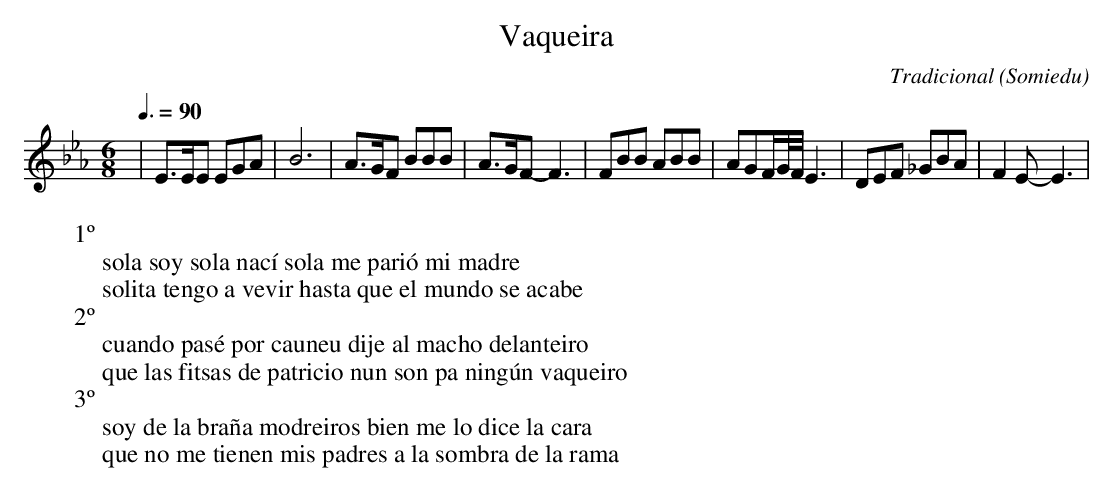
X:1
T:Vaqueira
C:Tradicional
O:Somiedu
M:6/8
L:1/8
Q:3/8=90
W:1º
W:sola soy sola nací sola me parió mi madre
W:solita tengo a vevir hasta que el mundo se acabe
W:2º
W:cuando pasé por cauneu dije al macho delanteiro
W:que las fitsas de patricio nun son pa ningún vaqueiro
W:3º
W:soy de la braña modreiros bien me lo dice la cara
W:que no me tienen mis padres a la sombra de la rama
K:Eb
|E>EE EGA|B6|A>GF BBB|A>GF-F3|FBB ABB|AGF/G/4F/4 E3|DEF _GBA|F2 E-E3|
